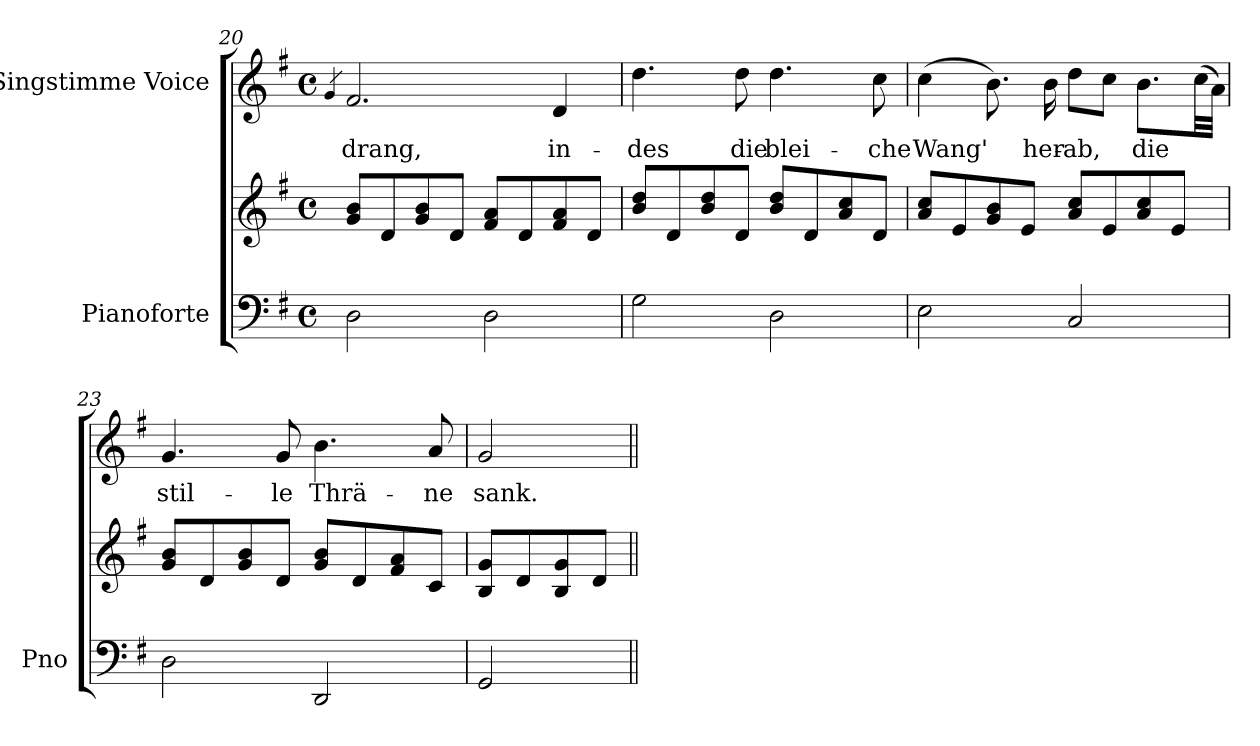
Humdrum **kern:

**kern	**kern	**kern	**text
*part2	*part2	*part1	*part1
*staff3	*staff2	*staff1	*staff1
*I"Pianoforte	*	*I"Singstimme Voice	*
*I'Pno	*	*	*
*clefF4	*clefG2	*clefG2	*
*k[f#]	*k[f#]	*k[f#]	*
*M4/4	*M4/4	*M4/4	*
*met(c)	*met(c)	*met(c)	*
=20	=20	=20	=20
.	.	4qg/	.
!	!	!	!LO:LY:b
2D\	8g/ 8b/L	2.f#/	-drang,
.	8d/	.	.
.	8g/ 8b/	.	.
.	8d/J	.	.
2D\	8f#/ 8a/L	.	.
.	8d/	.	.
!	!	!	!LO:LY:b
.	8f#/ 8a/	4d/	in-
.	8d/J	.	.
!!LO:LB:g=z
=21	=21	=21	=21
!	!	!	!LO:LY:b
2G\	8b/ 8dd/L	4.dd\	-des
.	8d/	.	.
.	8b/ 8dd/	.	.
!	!	!	!LO:LY:b
.	8d/J	8dd\	die
!	!	!	!LO:LY:b
2D\	8b/ 8dd/L	4.dd\	blei-
.	8d/	.	.
.	8a/ 8cc/	.	.
!	!	!	!LO:LY:b
.	8d/J	8cc\	-che
=22	=22	=22	=22
!	!	!	!LO:LY:b
2E\	8a/ 8cc/L	(4cc\	Wang'
.	8e/	.	.
.	8g/ 8b/	8.b\)	.
.	8e/J	.	.
!	!	!	!LO:LY:b
.	.	16b\	her-
!	!	!	!LO:LY:b
2C/	8a/ 8cc/L	8dd\L	-ab,
.	8e/	8cc\J	.
!	!	!	!LO:LY:b
.	8a/ 8cc/	8.b\L	die
.	8e/J	.	.
.	.	(32cc\LL	.
.	.	32a\JJJ)	.
=23	=23	=23	=23
!	!	!	!LO:LY:b
2D\	8g/ 8b/L	4.g/	stil-
.	8d/	.	.
.	8g/ 8b/	.	.
!	!	!	!LO:LY:b
.	8d/J	8g/	-le
!	!	!	!LO:LY:b
2DD/	8g/ 8b/L	4.b\	Thrä-
.	8d/	.	.
.	8f#/ 8a/	.	.
!	!	!	!LO:LY:b
.	8c/J	8a/	-ne
=24	=24	=24	=24
!	!	!	!LO:LY:b
2GG/	8B/ 8g/L	2g/	sank.
.	8d/	.	.
.	8B/ 8g/	.	.
.	8d/J	.	.
=||	=||	=||	=||
*-	*-	*-	*-
